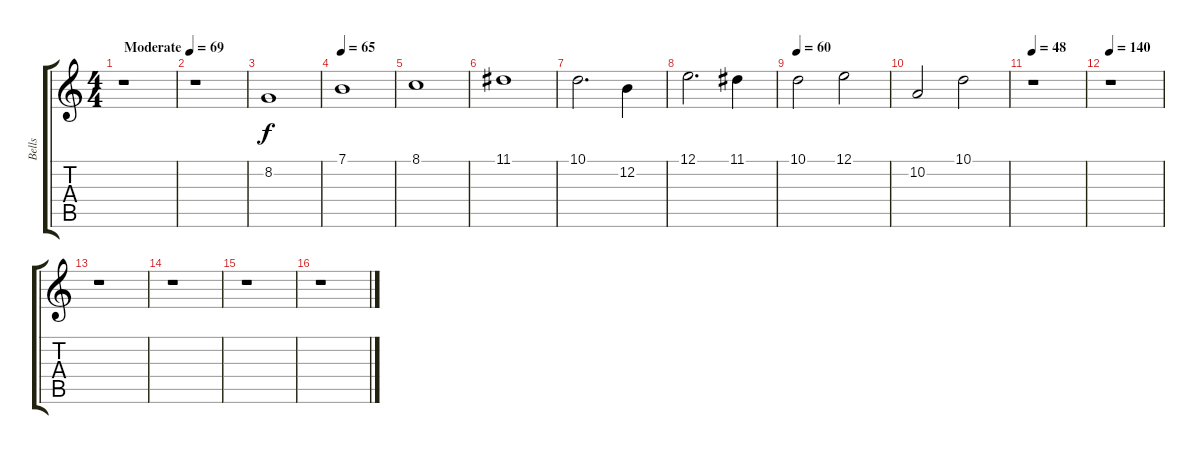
\track ("Bells" "Bells") {instrument tubularbells}
\staff {score tabs}
\tuning (E4 B3 G3 D3 A2 E2) {hide}
\ts (4 4)
\tempo (69 "Moderate")
\clef g2
\ks c
r.1{dy f instrument tubularbells} |
r.1 |
8.2.1 |
\tempo 65
7.1.1 |
8.1.1 |
11.1.1 |
10.1.2{d} 12.2.4 |
12.1.2{d} 11.1.4 |
\tempo 60
10.1.2 12.1.2 |
10.2.2 10.1.2 |
\tempo 48
r.1 |
\tempo 140
r.1 |
r.1 |
r.1 |
r.1 |
r.1
